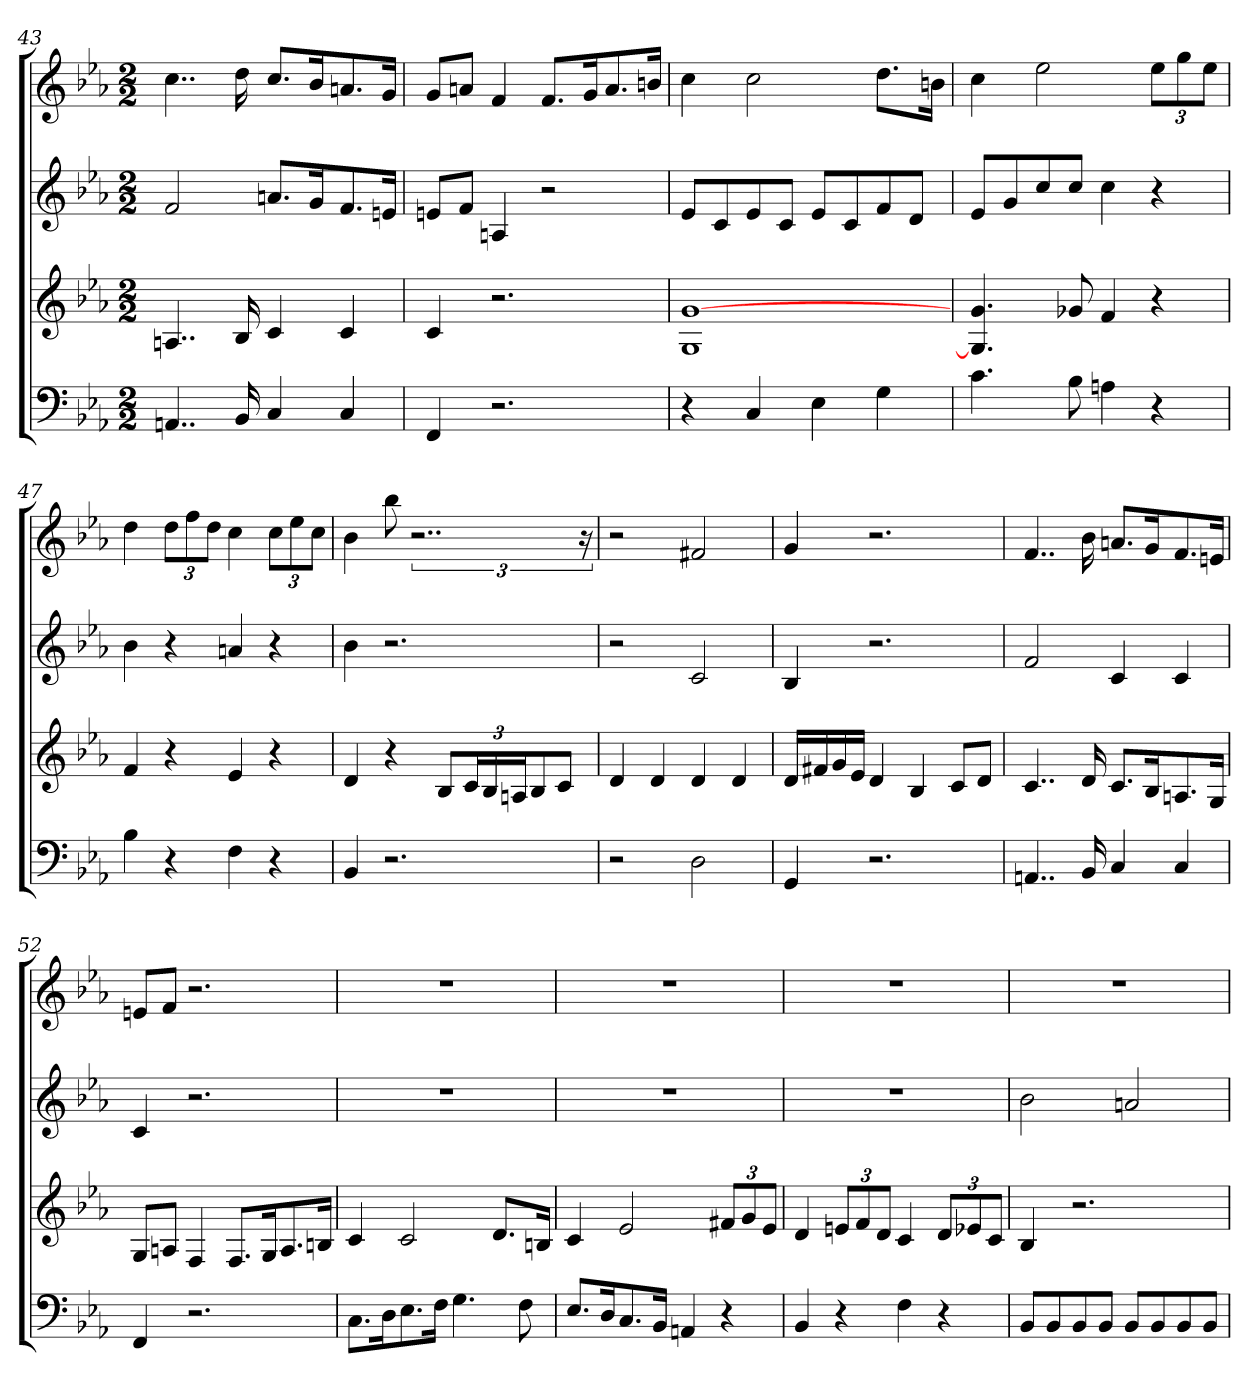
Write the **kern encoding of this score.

**kern	**kern	**kern	**kern
*part4	*part3	*part2	*part1
*staff4	*staff3	*staff2	*staff1
*k[b-e-a-]	*k[b-e-a-]	*k[b-e-a-]	*k[b-e-a-]
*E-:	*E-:	*E-:	*E-:
*M2/2	*M2/2	*M2/2	*M2/2
=43	=43	=43	=43
4..AAn	4..An	2f	4..cc
16BB-	16B-	.	16dd
4C	4c	8.anL	8.ccL
.	.	16gK	16b-K
4C	4c	8.f	8.an
.	.	16enJk	16gJk
=44	=44	=44	=44
4FF	4c	8enL	8gL
.	.	8fJ	8anJ
2.r	2.r	4An	4f
.	.	2r	8.fL
.	.	.	16gK
.	.	.	8.a
.	.	.	16bnJk
=45	=45	=45	=45
4r	1G [1g	8e-L	4cc
.	.	8c	.
4C	.	8e-	2cc
.	.	8cJ	.
4E-	.	8e-L	.
.	.	8c	.
4G	.	8f	8.ddL
.	.	8dJ	.
.	.	.	16bnJk
=46	=46	=46	=46
4.c	4.G] 4.g	8e-L	4cc
.	.	8g	.
.	.	8cc	2ee-
8B-	8g-X	8ccJ	.
4An	4f	4cc	.
4r	4r	4r	12ee-L
.	.	.	12gg
.	.	.	12ee-J
=47	=47	=47	=47
4B-	4f	4b-	4dd
4r	4r	4r	12ddL
.	.	.	12ff
.	.	.	12ddJ
4F	4e-	4an	4cc
4r	4r	4r	12ccL
.	.	.	12ee-
.	.	.	12ccJ
=48	=48	=48	=48
4BB-	4d	4b-	4b-
2.r	4r	2.r	8bb-
.	.	.	3..r
.	8B-L	.	.
.	24cL	.	.
.	24B-	.	.
.	24AnJ	.	.
.	8B-	.	.
.	8cJ	.	.
.	.	.	24r
=49	=49	=49	=49
2r	4d	2r	2r
.	4d	.	.
2D	4d	2c	2f#X
.	4d	.	.
=50	=50	=50	=50
4GG	16dLL	4B-	4g
.	16f#X	.	.
.	16g	.	.
.	16e-JJ	.	.
2.r	4d	2.r	2.r
.	4B-	.	.
.	8cL	.	.
.	8dJ	.	.
=51	=51	=51	=51
4..AAn	4..c	2f	4..f
16BB-	16d	.	16b-
4C	8.cL	4c	8.anL
.	16B-K	.	16gK
4C	8.An	4c	8.f
.	16GJk	.	16enJk
=52	=52	=52	=52
4FF	8GL	4c	8enL
.	8AnJ	.	8fJ
2.r	4F	2.r	2.r
.	8.FL	.	.
.	16GK	.	.
.	8.A	.	.
.	16BnJk	.	.
=53	=53	=53	=53
8.CL	4c	1r	1r
16DK	.	.	.
8.E-	2c	.	.
16FJk	.	.	.
4.G	.	.	.
.	8.dL	.	.
8F	.	.	.
.	16BnJk	.	.
=54	=54	=54	=54
8.E-L	4c	1r	1r
16DK	.	.	.
8.C	2e-	.	.
16BB-Jk	.	.	.
4AAn	.	.	.
4r	12f#XL	.	.
.	12g	.	.
.	12e-J	.	.
=55	=55	=55	=55
4BB-	4d	1r	1r
4r	12enL	.	.
.	12f	.	.
.	12dJ	.	.
4F	4c	.	.
4r	12dL	.	.
.	12e-X	.	.
.	12cJ	.	.
=56	=56	=56	=56
8BB-L	4B-	2b-	1r
8BB-	.	.	.
8BB-	2.r	.	.
8BB-J	.	.	.
8BB-L	.	2an	.
8BB-	.	.	.
8BB-	.	.	.
8BB-J	.	.	.
=	=	=	=
*-	*-	*-	*-
